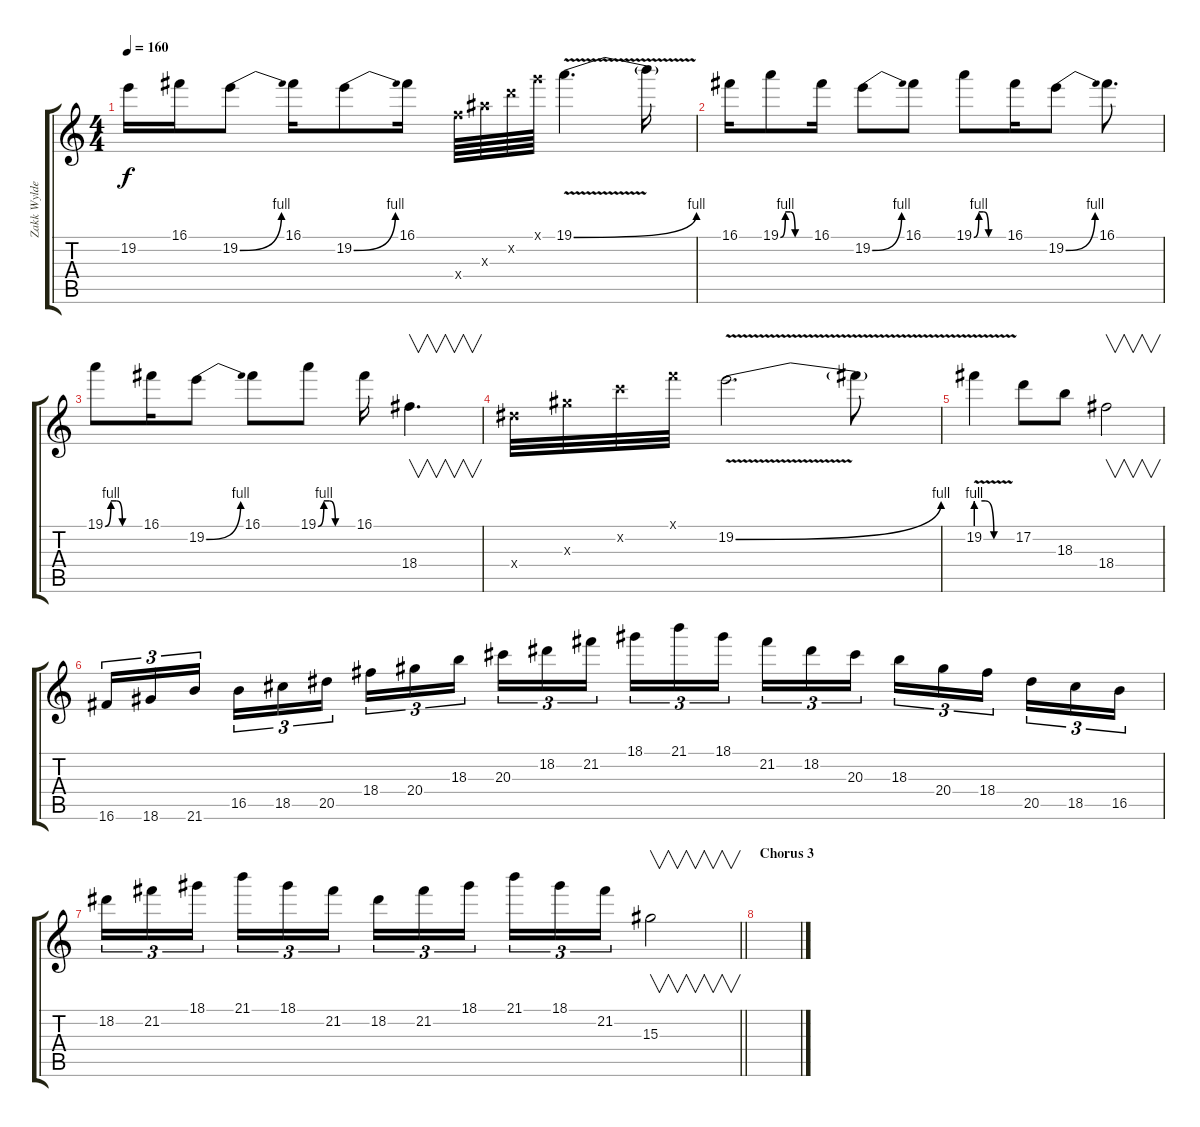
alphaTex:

\track ("Zakk Wylde - Solo Guitar" "Zakk Wylde") {instrument distortionguitar}
\staff {score tabs}
\tuning (D4 A3 F3 C3 G2 D2) {hide}
\ts (4 4)
\tempo 160
\clef g2
\ks c
19.2{t}.16{dy f} 16.1.16 19.2{be (bend 0 0 60 4)}.8 16.1.16 19.2{be (bend 0 0 60 4)}.8 16.1.16 17.4{x}.64 17.3{x}.64 17.2{x}.64 17.1{x}.64 19.1{be (bend 0 0 60 4) v}.4{d} 19.1{t}.16 |
16.1.16 19.1{be (custom 0 0 10 4 20 4 30 0 60 0)}.8 16.1.16 19.2{be (bend 0 0 60 4)}.8 16.1.8 19.1{be (custom 0 0 10 4 20 4 30 0 60 0)}.8 16.1.16 19.2{be (bend 0 0 60 4)}.8 16.1.8{d} |
19.1{be (custom 0 0 10 4 20 4 30 0 60 0)}.8 16.1.16 19.2{be (bend 0 0 60 4)}.8 16.1.8 19.1{be (custom 0 0 10 4 20 4 30 0 60 0)}.8 16.1.16 18.4.4{v d} |
15.4{x}.32 15.3{x}.32 15.2{x}.32 15.1{x}.32 19.2{be (bend 0 0 60 4) v}.2{d} 19.2{t}.8 |
19.2{be (custom 0 4 15 4 30 0 60 0) v}.4 17.2.8 18.3.8 18.4.2{v} |
16.6.16{tu (3 2)} 18.6.16{tu (3 2)} 21.6.16{tu (3 2) beam splitsecondary} 16.5.16{tu (3 2)} 18.5.16{tu (3 2)} 20.5.16{tu (3 2)} 18.4.16{tu (3 2)} 20.4.16{tu (3 2)} 18.3.16{tu (3 2) beam splitsecondary} 20.3.16{tu (3 2)} 18.2.16{tu (3 2)} 21.2.16{tu (3 2)} 18.1.16{tu (3 2)} 21.1.16{tu (3 2)} 18.1.16{tu (3 2) beam splitsecondary} 21.2.16{tu (3 2)} 18.2.16{tu (3 2)} 20.3.16{tu (3 2)} 18.3.16{tu (3 2)} 20.4.16{tu (3 2)} 18.4.16{tu (3 2) beam splitsecondary} 20.5.16{tu (3 2)} 18.5.16{tu (3 2)} 16.5.16{tu (3 2)} |
\barLineRight lightlight
18.2.16{tu (3 2)} 21.2.16{tu (3 2)} 18.1.16{tu (3 2) beam splitsecondary} 21.1.16{tu (3 2)} 18.1.16{tu (3 2)} 21.2.16{tu (3 2)} 18.2.16{tu (3 2)} 21.2.16{tu (3 2)} 18.1.16{tu (3 2) beam splitsecondary} 21.1.16{tu (3 2)} 18.1.16{tu (3 2)} 21.2.16{tu (3 2)} 15.3.2{v} |
\section ("" "Chorus 3")
